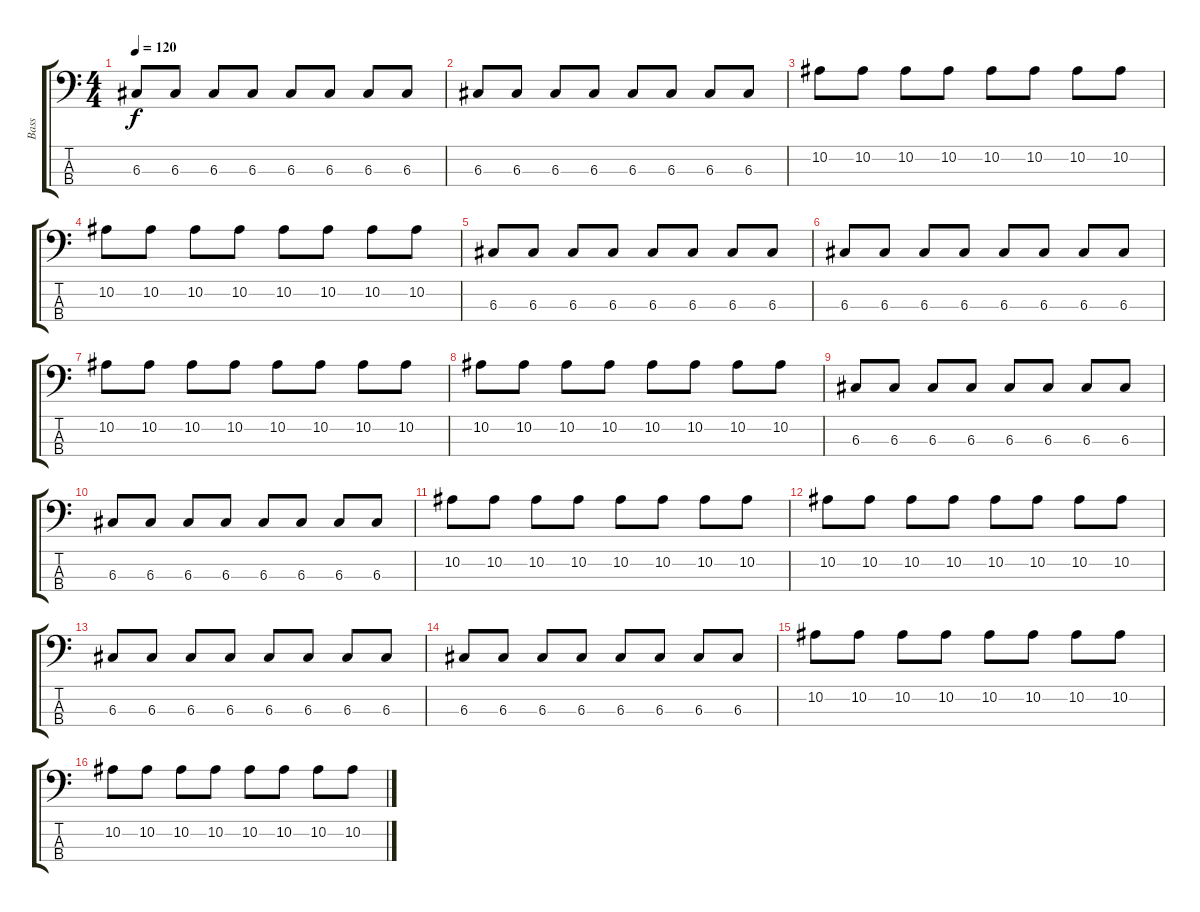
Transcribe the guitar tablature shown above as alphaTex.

\track ("Bass" "Bass") {instrument electricbassfinger}
\staff {score tabs}
\tuning (F2 C2 G1 D1) {hide}
\ts (4 4)
\tempo 120
\clef f4
\ks c
6.3.8{dy f} 6.3.8 6.3.8 6.3.8 6.3.8 6.3.8 6.3.8 6.3.8 |
6.3.8 6.3.8 6.3.8 6.3.8 6.3.8 6.3.8 6.3.8 6.3.8 |
10.2.8 10.2.8 10.2.8 10.2.8 10.2.8 10.2.8 10.2.8 10.2.8 |
10.2.8 10.2.8 10.2.8 10.2.8 10.2.8 10.2.8 10.2.8 10.2.8 |
6.3.8 6.3.8 6.3.8 6.3.8 6.3.8 6.3.8 6.3.8 6.3.8 |
6.3.8 6.3.8 6.3.8 6.3.8 6.3.8 6.3.8 6.3.8 6.3.8 |
10.2.8 10.2.8 10.2.8 10.2.8 10.2.8 10.2.8 10.2.8 10.2.8 |
10.2.8 10.2.8 10.2.8 10.2.8 10.2.8 10.2.8 10.2.8 10.2.8 |
6.3.8 6.3.8 6.3.8 6.3.8 6.3.8 6.3.8 6.3.8 6.3.8 |
6.3.8 6.3.8 6.3.8 6.3.8 6.3.8 6.3.8 6.3.8 6.3.8 |
10.2.8 10.2.8 10.2.8 10.2.8 10.2.8 10.2.8 10.2.8 10.2.8 |
10.2.8 10.2.8 10.2.8 10.2.8 10.2.8 10.2.8 10.2.8 10.2.8 |
6.3.8 6.3.8 6.3.8 6.3.8 6.3.8 6.3.8 6.3.8 6.3.8 |
6.3.8 6.3.8 6.3.8 6.3.8 6.3.8 6.3.8 6.3.8 6.3.8 |
10.2.8 10.2.8 10.2.8 10.2.8 10.2.8 10.2.8 10.2.8 10.2.8 |
10.2.8 10.2.8 10.2.8 10.2.8 10.2.8 10.2.8 10.2.8 10.2.8
